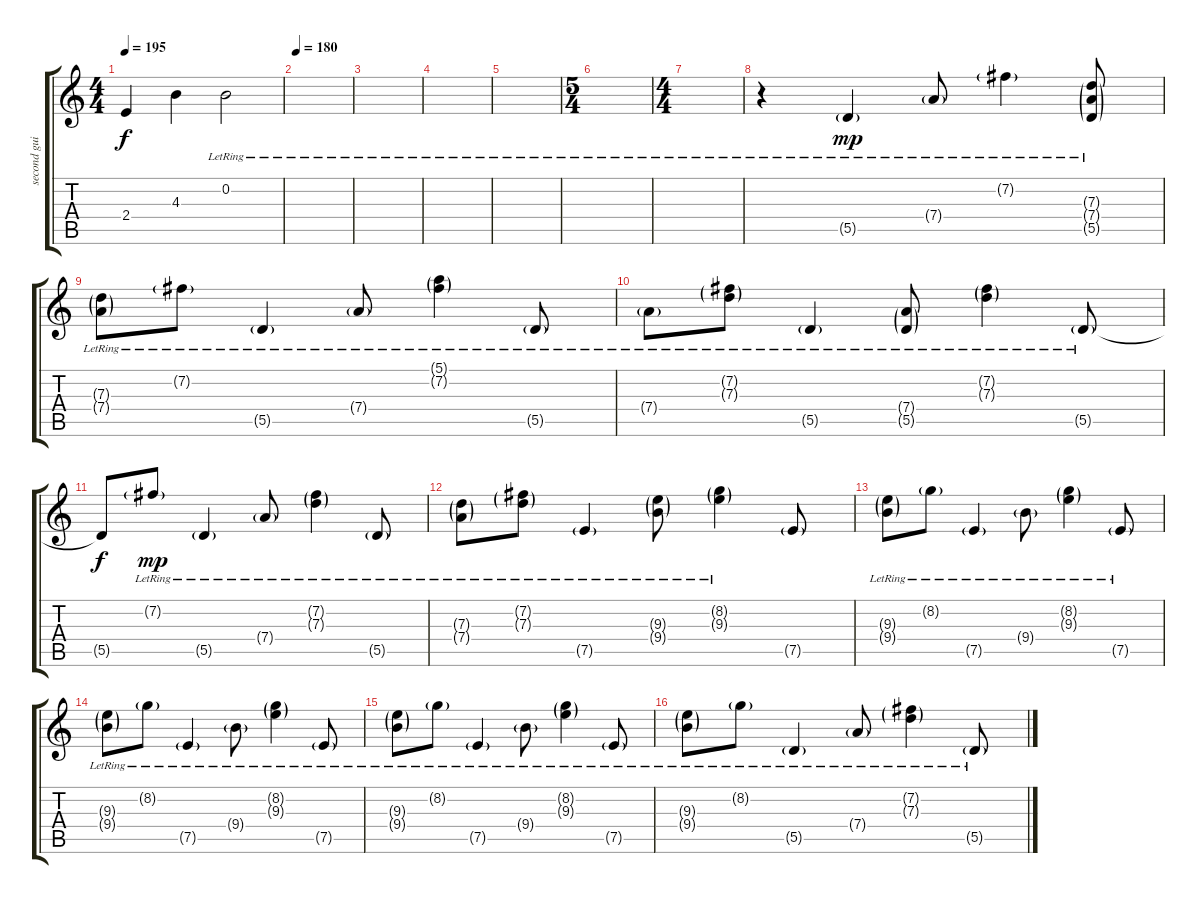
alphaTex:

\track ("second guitarist" "second gui") {instrument acousticguitarnylon}
\staff {score tabs}
\tuning (E4 B3 G3 D3 A2 E2) {hide}
\ts (4 4)
\tempo 195
\clef g2
\ks c
2.4.4{dy f} 4.3.4 0.2{lr}.2 |
\tempo 180
|
|
|
|
\ts (5 4)
|
\ts (4 4)
|
r.4 5.5{g lr}.4{dy mp} 7.4{g lr}.8 7.2{g lr}.4 (7.3{g lr} 7.4{g lr} 5.5{g lr}).8 |
(7.3{g lr} 7.4{g lr}).8 7.2{g lr}.8 5.5{g lr}.4 7.4{g lr}.8 (5.1{g lr} 7.2{g lr}).4 5.5{g lr}.8 |
7.4{g lr}.8 (7.2{g lr} 7.3{g lr}).8 5.5{g lr}.4 (7.4{g lr} 5.5{g lr}).8 (7.2{g lr} 7.3{g lr}).4 5.5{g lr}.8 |
5.5{t}.8{dy f} 7.2{g lr}.8{dy mp} 5.5{g lr}.4 7.4{g lr}.8 (7.2{g lr} 7.3{g lr}).4 5.5{g lr}.8 |
(7.3{g lr} 7.4{g lr}).8 (7.2{g lr} 7.3{g lr}).8 7.5{g lr}.4 (9.3{g} 9.4{g lr}).8 (8.2{g} 9.3{g lr}).4 7.5{g}.8 |
(9.3{g lr} 9.4{g lr}).8 8.2{g lr}.8 7.5{g lr}.4 9.4{g lr}.8 (8.2{g lr} 9.3{g lr}).4 7.5{g lr}.8 |
(9.3{g lr} 9.4{g lr}).8 8.2{g lr}.8 7.5{g lr}.4 9.4{g lr}.8 (8.2{g lr} 9.3{g lr}).4 7.5{g lr}.8 |
(9.3{g lr} 9.4{g lr}).8 8.2{g lr}.8 7.5{g lr}.4 9.4{g lr}.8 (8.2{g lr} 9.3{g lr}).4 7.5{g lr}.8 |
(9.3{g lr} 9.4{g lr}).8 8.2{g lr}.8 5.5{g lr}.4 7.4{g lr}.8 (7.2{g lr} 7.3{g lr}).4 5.5{g lr}.8
